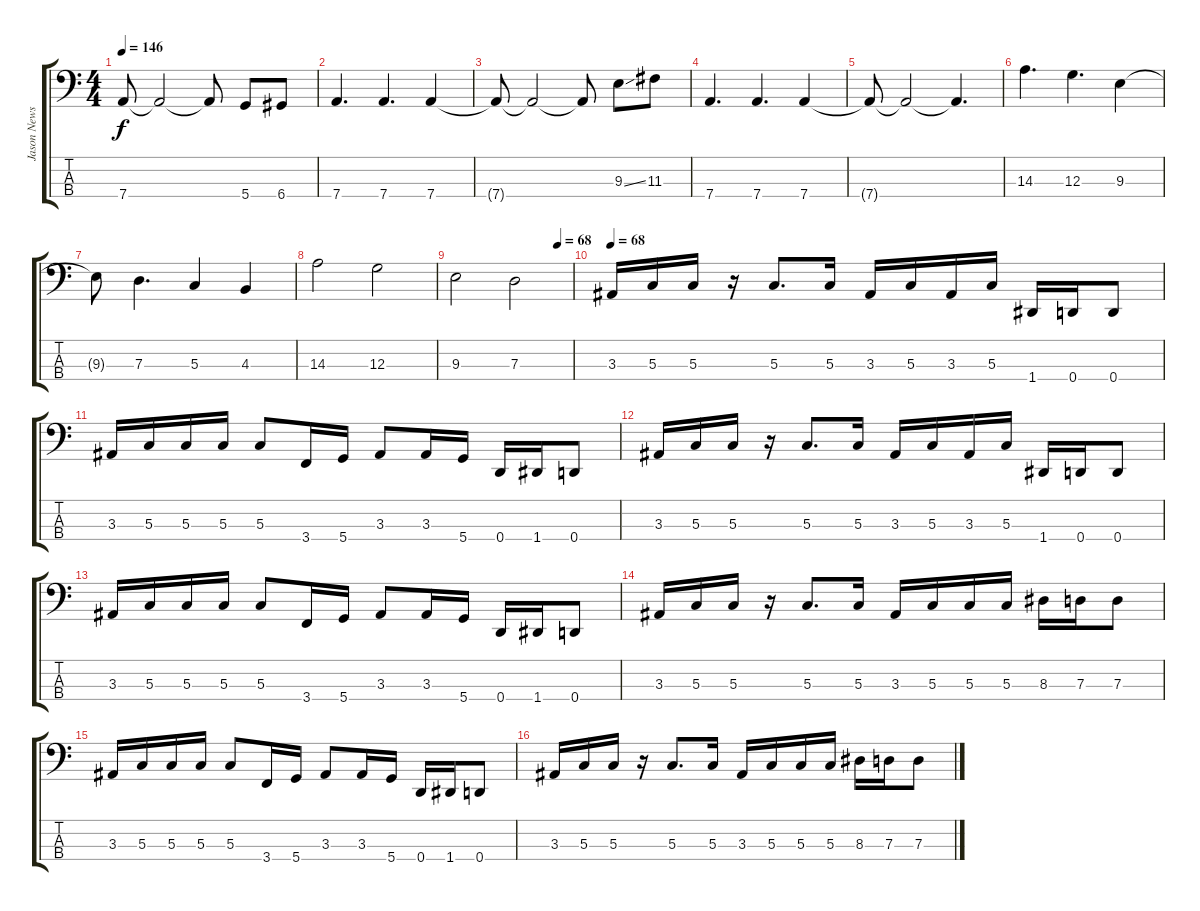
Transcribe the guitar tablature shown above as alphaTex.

\track ("Jason Newsted" "Jason News") {instrument electricbasspick}
\staff {score tabs}
\tuning (F2 C2 G1 D1) {hide}
\ts (4 4)
\tempo 146
\clef f4
\ks c
7.4{t}.8{dy f} 7.4{t}.2 7.4{t}.8 5.4.8 6.4.8 |
7.4.4{d} 7.4.4{d} 7.4.4 |
7.4{t}.8 7.4{t}.2 7.4{t}.8 9.3{ss}.8 11.3.8 |
7.4.4{d} 7.4.4{d} 7.4.4 |
7.4{t}.8 7.4{t}.2 7.4{t}.4{d} |
14.3.4{d} 12.3.4{d} 9.3.4 |
9.3{t}.8 7.3.4{d} 5.3.4 4.3.4 |
14.3.2 12.3.2 |
\tempo (68 0.875)
9.3.2 7.3.2 |
\tempo 68
3.3.16 5.3.16 5.3.16 r.16 5.3.8{d} 5.3.16 3.3.16 5.3.16 3.3.16 5.3.16 1.4.16 0.4.16 0.4.8 |
3.3.16 5.3.16 5.3.16 5.3.16 5.3.8 3.4.16 5.4.16 3.3.8 3.3.16 5.4.16 0.4.16 1.4.16 0.4.8 |
3.3.16 5.3.16 5.3.16 r.16 5.3.8{d} 5.3.16 3.3.16 5.3.16 3.3.16 5.3.16 1.4.16 0.4.16 0.4.8 |
3.3.16 5.3.16 5.3.16 5.3.16 5.3.8 3.4.16 5.4.16 3.3.8 3.3.16 5.4.16 0.4.16 1.4.16 0.4.8 |
3.3.16 5.3.16 5.3.16 r.16 5.3.8{d} 5.3.16 3.3.16 5.3.16 5.3.16 5.3.16 8.3.16 7.3.16 7.3.8 |
3.3.16 5.3.16 5.3.16 5.3.16 5.3.8 3.4.16 5.4.16 3.3.8 3.3.16 5.4.16 0.4.16 1.4.16 0.4.8 |
3.3.16 5.3.16 5.3.16 r.16 5.3.8{d} 5.3.16 3.3.16 5.3.16 5.3.16 5.3.16 8.3.16 7.3.16 7.3.8
